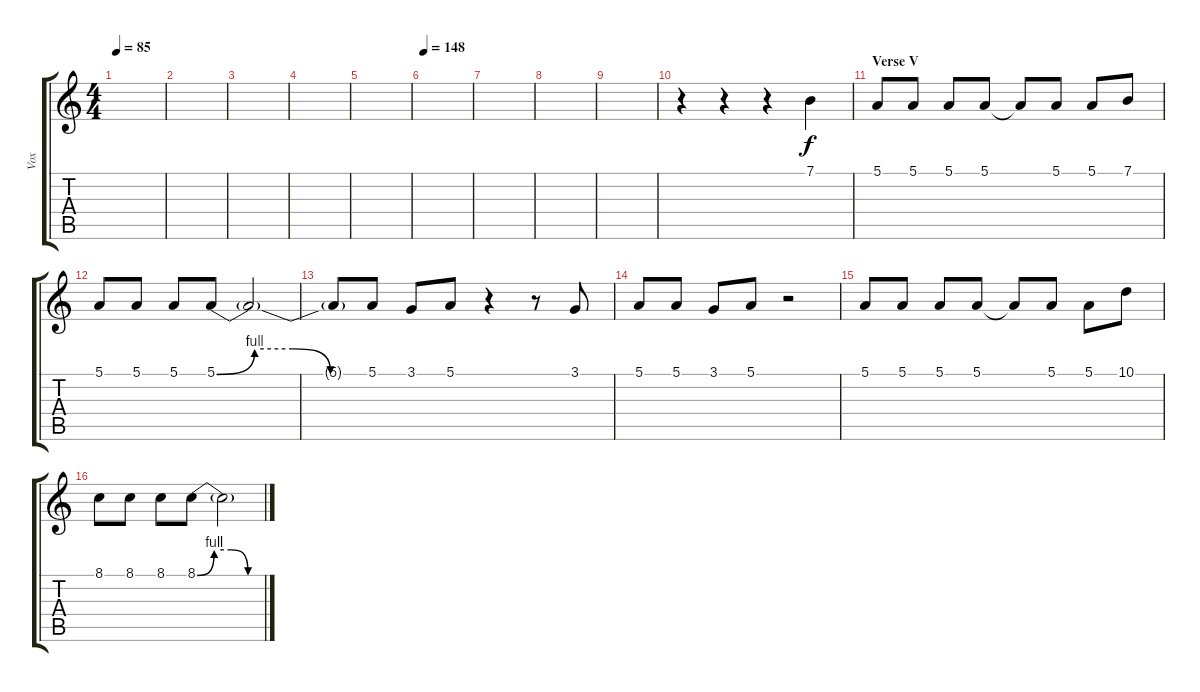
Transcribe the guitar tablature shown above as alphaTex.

\track ("Vox" "Vox") {instrument tenorsax}
\staff {score tabs}
\tuning (E4 B3 G3 D3 A2 E2) {hide}
\ts (4 4)
\tempo 85
\clef g2
\ks c
|
|
|
|
|
\tempo 148
|
|
|
|
r.4 r.4 r.4 7.1.4{volume 16 instrument lead2sawtooth} |
\section ("" "Verse V")
5.1.8 5.1.8 5.1.8 5.1.8 5.1{t}.8 5.1.8 5.1.8 7.1.8 |
5.1.8 5.1.8 5.1.8 5.1{be (custom 0 0 15 4 30 4 45 0 60 0)}.8 5.1{t}.2 |
5.1{t}.8 5.1.8 3.1.8 5.1.8 r.4 r.8 3.1.8 |
5.1.8 5.1.8 3.1.8 5.1.8 r.2 |
5.1.8 5.1.8 5.1.8 5.1.8 5.1{t}.8 5.1.8 5.1.8 10.1.8 |
8.1.8 8.1.8 8.1.8 8.1{be (custom 0 0 15 4 30 4 45 0 60 0)}.8 8.1{t}.2
